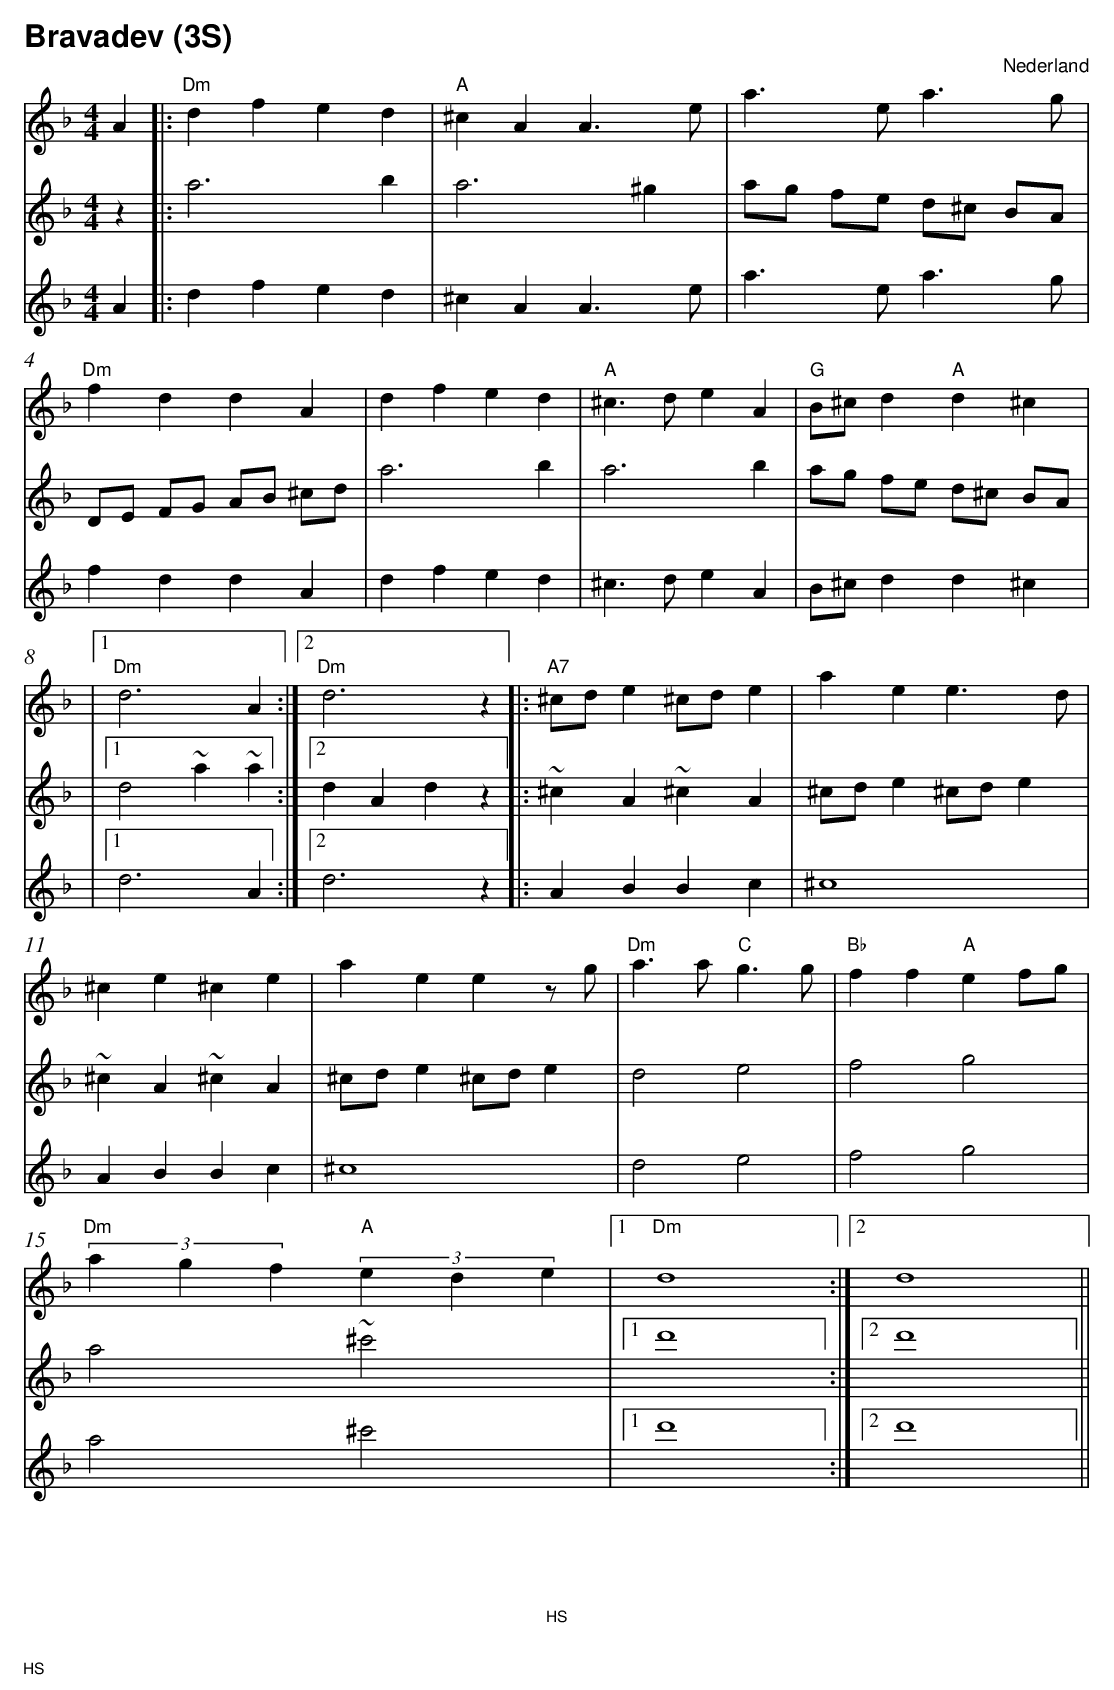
X:1
T:Bravadev (3S)
O:Nederland
M:4/4
L:1/8
Q:1/4=
K:F
V:1
A2  |:"Dm" d2 f2 e2 d2 |"A" ^c2 A2 A3 e|a3 ea3 g|
"Dm" f2 d2 d2 A2 |d2 f2 e2 d2 |"A" ^c3 de2 A2 |"G" B^c d2 "A" d2 ^c2 |
|1 "Dm" d6 A2 :|2 "Dm" d6 z2 ||  |:"A7" ^cd e2 ^cd e2 |a2 e2 e3 d|
^c2 e2 ^c2 e2 |a2 e2 e2 zg |"Dm" a3 a"C" g3 g|"Bb" f2 f2 "A" e2 fg |
"Dm"  (3a2g2f2 "A"  (3e2d2e2 |1 "Dm" d8 :|2 d8 ||
|] |]
V:2
z2  |:a6 b2 |a6 ^g2 |ag fe d^c BA |
DE FG AB ^cd |a6 b2 |a6 b2 |ag fe d^c BA |
|1 d4 ~a2 ~a2 :|2 d2 A2 d2 z2 || |:~^c2 A2 ~^c2 A2 |^cd e2 ^cd e2 |
~^c2 A2 ~^c2 A2 |^cd e2 ^cd e2 |d4 e4 |f4 g4 |
a4 ~^c'4 |1 d'8 :|2 d'8 ||
|] |]
V:3
A2  |:d2 f2 e2 d2 |^c2 A2 A3 e|a3 ea3 g|
f2 d2 d2 A2 |d2 f2 e2 d2 |^c3 de2 A2 |B^c d2 d2 ^c2 |
|1 d6 A2 :|2 d6 z2 || |:A2 B2 B2 c2 |^c8 |
A2 B2 B2 c2 |^c8 |d4 e4 |f4 g4 |
a4 ^c'4 |1 d'8 :|2 d'8 ||
|] |] |]
